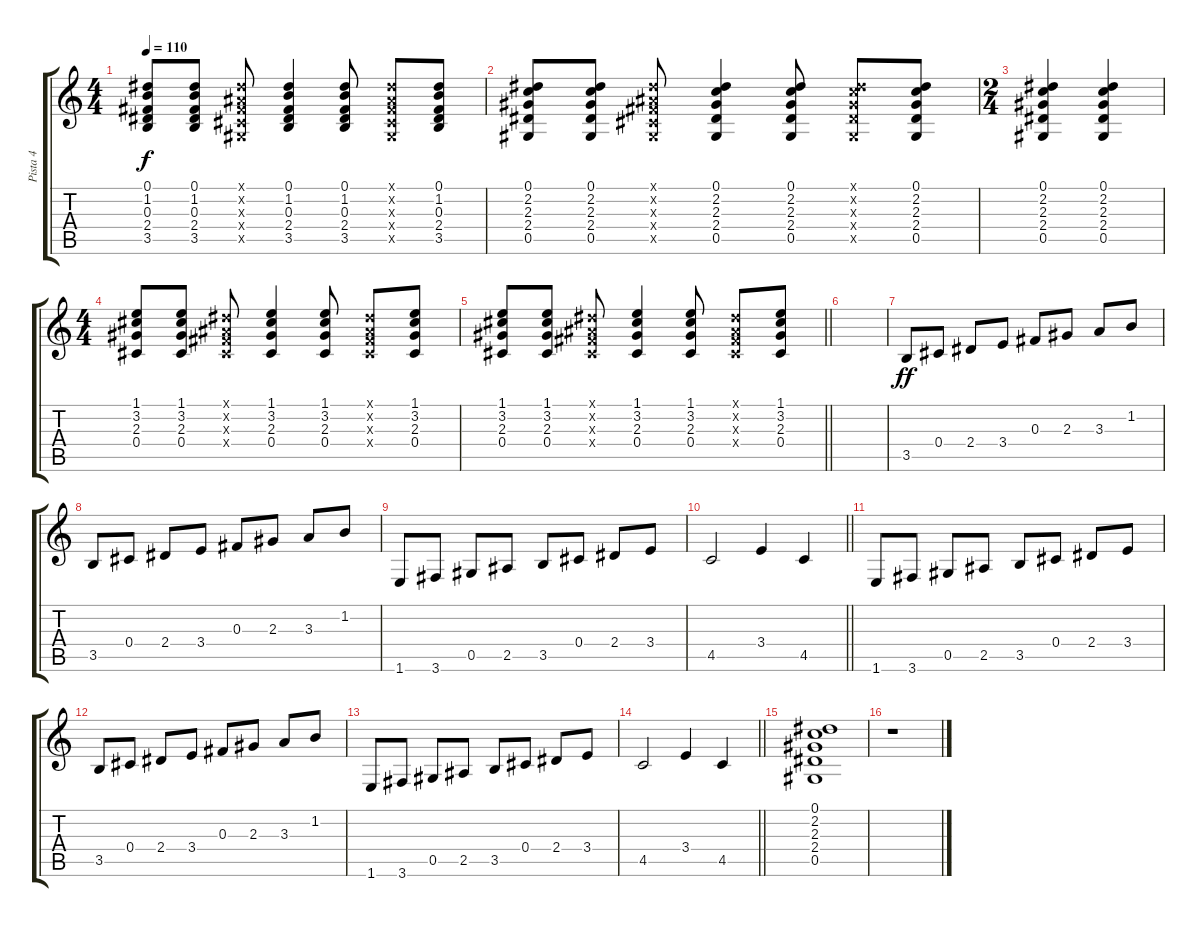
\track ("Pista 4" "Pista 4") {instrument acousticguitarsteel}
\staff {score tabs}
\tuning (Eb4 Bb3 Gb3 Db3 Ab2 Eb2) {hide}
\ts (4 4)
\tempo 110
\clef g2
\ks c
(0.1 1.2 0.3 2.4 3.5).8{dy f} (0.1 1.2 0.3 2.4 3.5).8 (0.1{x} 0.2{x} 0.3{x} 0.4{x} 0.5{x}).8 (0.1 1.2 0.3 2.4 3.5).4 (0.1 1.2 0.3 2.4 3.5).8 (0.1{x} 0.2{x} 0.3{x} 0.4{x} 0.5{x}).8 (0.1 1.2 0.3 2.4 3.5).8 |
(0.1 2.2 2.3 2.4 0.5).8 (0.1 2.2 2.3 2.4 0.5).8 (0.1{x} 0.2{x} 0.3{x} 0.4{x} 0.5{x}).8 (0.1 2.2 2.3 2.4 0.5).4 (0.1 2.2 2.3 2.4 0.5).8 (0.1{x} 2.2{x} 2.3{x} 2.4{x} 0.5{x}).8 (0.1 2.2 2.3 2.4 0.5).8 |
\ts (2 4)
(0.1 2.2 2.3 2.4 0.5).4 (0.1 2.2 2.3 2.4 0.5).4 |
\ts (4 4)
(1.1 3.2 2.3 0.4).8 (1.1 3.2 2.3 0.4).8 (0.1{x} 0.2{x} 0.3{x} 0.4{x}).8 (1.1 3.2 2.3 0.4).4 (1.1 3.2 2.3 0.4).8 (0.1{x} 0.2{x} 0.3{x} 0.4{x}).8 (1.1 3.2 2.3 0.4).8 |
\barLineRight lightlight
(1.1 3.2 2.3 0.4).8 (1.1 3.2 2.3 0.4).8 (0.1{x} 0.2{x} 0.3{x} 0.4{x}).8 (1.1 3.2 2.3 0.4).4 (1.1 3.2 2.3 0.4).8 (0.1{x} 0.2{x} 0.3{x} 0.4{x}).8 (1.1 3.2 2.3 0.4).8 |
|
3.5.8{dy ff} 0.4.8 2.4.8 3.4.8 0.3.8 2.3.8 3.3.8 1.2.8 |
3.5.8 0.4.8 2.4.8 3.4.8 0.3.8 2.3.8 3.3.8 1.2.8 |
1.6.8 3.6.8 0.5.8 2.5.8 3.5.8 0.4.8 2.4.8 3.4.8 |
\barLineRight lightlight
4.5.2 3.4.4 4.5.4 |
1.6.8 3.6.8 0.5.8 2.5.8 3.5.8 0.4.8 2.4.8 3.4.8 |
3.5.8 0.4.8 2.4.8 3.4.8 0.3.8 2.3.8 3.3.8 1.2.8 |
1.6.8 3.6.8 0.5.8 2.5.8 3.5.8 0.4.8 2.4.8 3.4.8 |
\barLineRight lightlight
4.5.2 3.4.4 4.5.4 |
(0.1 2.2 2.3 2.4 0.5).1 |
r.1
